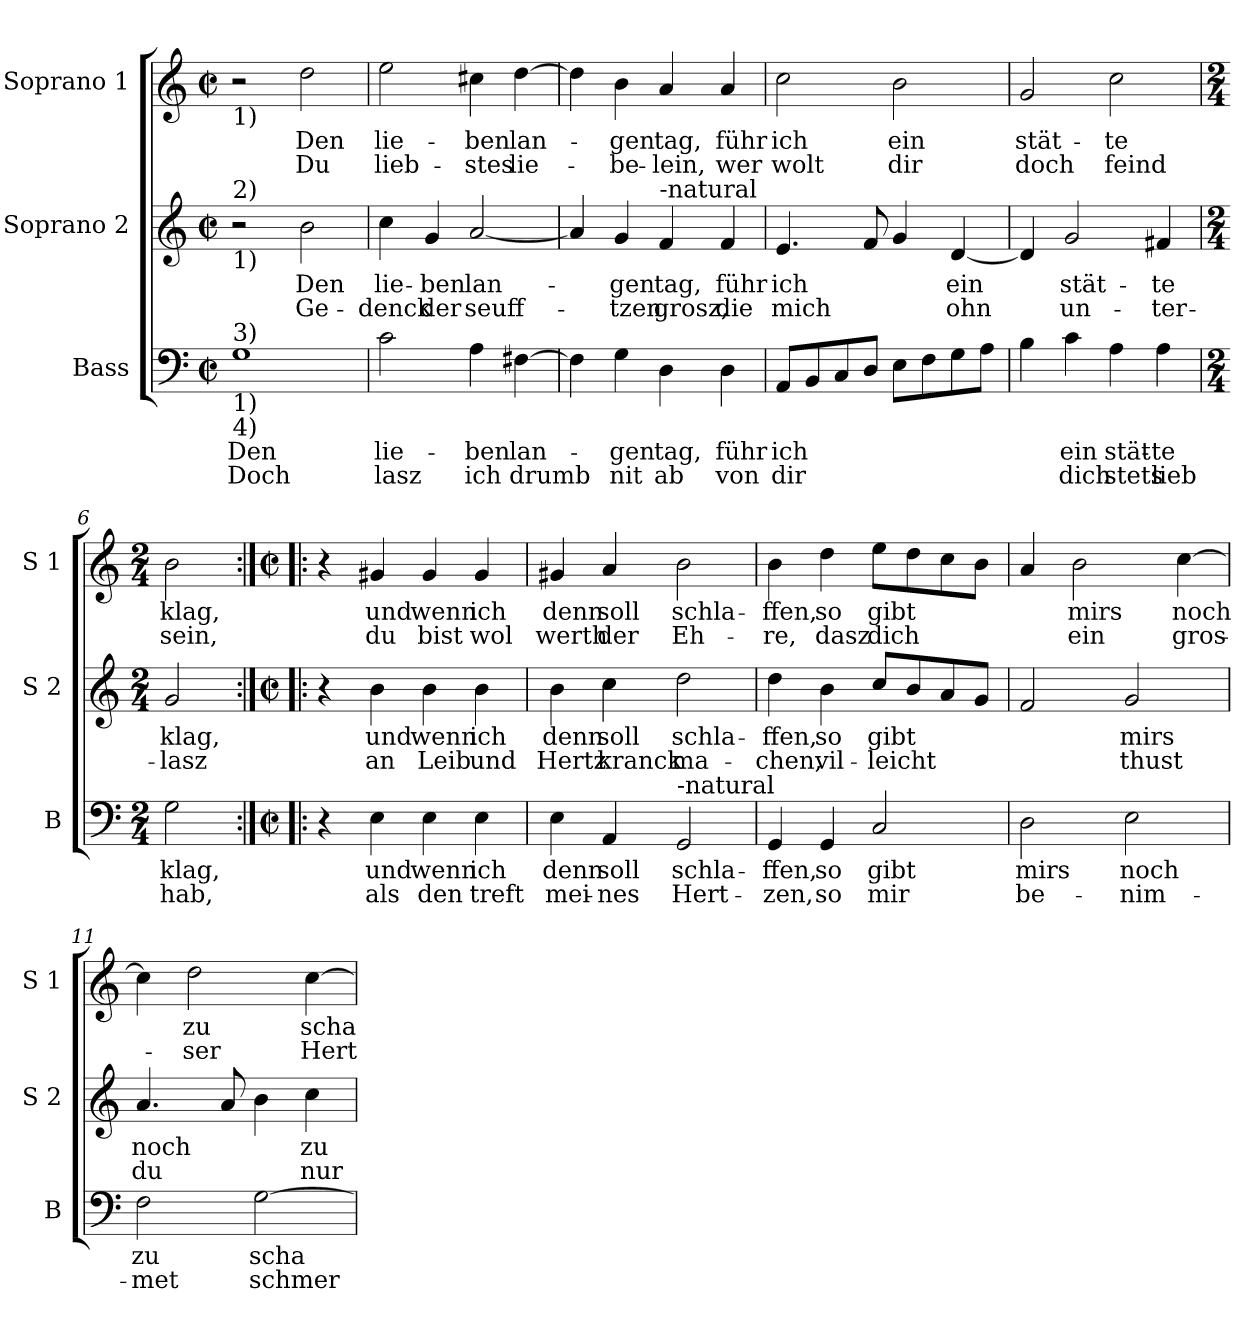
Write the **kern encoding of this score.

**kern	**text	**text	**kern	**text	**text	**kern	**text	**text
*part3	*part3	*part3	*part2	*part2	*part2	*part1	*part1	*part1
*staff3	*staff3	*staff3	*staff2	*staff2	*staff2	*staff1	*staff1	*staff1
*I"Bass	*	*	*I"Soprano 2	*	*	*I"Soprano 1	*	*
*I'B	*	*	*I'S 2	*	*	*I'S 1	*	*
*clefF4	*	*	*clefG2	*	*	*clefG2	*	*
*k[]	*	*	*k[]	*	*	*k[]	*	*
*C:	*	*	*C:	*	*	*C:	*	*
*M2/2	*	*	*M2/2	*	*	*M2/2	*	*
*met(c|)	*	*	*met(c|)	*	*	*met(c|)	*	*
=1	=1	=1	=1	=1	=1	=1	=1	=1
!	!	!	!	!	!	!LO:TX:b:t=1)	!	!
!	!	!	!LO:TX:a:t=2)	!	!	!	!	!
!	!	!	!LO:TX:b:t=1)	!	!	!	!	!
!LO:TX:a:t=3)	!	!	!	!	!	!	!	!
!LO:TX:b:t=1)	!	!	!	!	!	!	!	!
!LO:TX:b:t=4)	!	!	!	!	!	!	!	!
!	!LO:LY:b	!LO:LY:b	!	!	!	!	!	!
1G	Den	Doch	2r	.	.	2r	.	.
!	!	!	!	!LO:LY:b	!LO:LY:b	!	!LO:LY:b	!LO:LY:b
.	.	.	2b\	Den	Ge-	2dd\	Den	Du
=2	=2	=2	=2	=2	=2	=2	=2	=2
!	!LO:LY:b	!LO:LY:b	!	!LO:LY:b	!LO:LY:b	!	!LO:LY:b	!LO:LY:b
2c\	lie-	lasz	4cc\	lie-	-denck	2ee\	lie-	lieb-
!	!	!	!	!LO:LY:b	!LO:LY:b	!	!	!
.	.	.	4g/	-ben	der	.	.	.
!	!LO:LY:b	!LO:LY:b	!	!LO:LY:b	!LO:LY:b	!	!LO:LY:b	!LO:LY:b
4A\	-ben	ich	[2a/	lan-	seuff-	4cc#X\	-ben	-stes
!	!LO:LY:b	!LO:LY:b	!	!	!	!	!LO:LY:b	!LO:LY:b
[4F#X\	lan-	drumb	.	.	.	[4dd\	lan-	lie-
=3	=3	=3	=3	=3	=3	=3	=3	=3
4F#\]	.	.	4a/]	.	.	4dd\]	.	.
!	!LO:LY:b	!LO:LY:b	!	!LO:LY:b	!LO:LY:b	!	!LO:LY:b	!LO:LY:b
4G\	-gen	nit	4g/	-gen	-tzen	4b\	-gen	-be-
!	!	!	!LO:TX:a:t=-natural	!	!	!	!	!
!	!LO:LY:b	!LO:LY:b	!	!LO:LY:b	!LO:LY:b	!	!LO:LY:b	!LO:LY:b
4D\	tag,	ab	4f/	tag,	grosz,	4a/	tag,	-lein,
!	!LO:LY:b	!LO:LY:b	!	!LO:LY:b	!LO:LY:b	!	!LO:LY:b	!LO:LY:b
4D\	führ	von	4f/	führ	die	4a/	führ	wer
=4	=4	=4	=4	=4	=4	=4	=4	=4
!	!LO:LY:b	!LO:LY:b	!	!LO:LY:b	!LO:LY:b	!	!LO:LY:b	!LO:LY:b
8AA/L	ich	dir	4.e/	ich	mich	2cc\	ich	wolt
8BB/	.	.	.	.	.	.	.	.
8C/	.	.	.	.	.	.	.	.
8D/J	.	.	8f/	.	.	.	.	.
!	!	!	!	!	!	!	!LO:LY:b	!LO:LY:b
8E\L	.	.	4g/	.	.	2b\	ein	dir
8F\	.	.	.	.	.	.	.	.
!	!	!	!	!LO:LY:b	!LO:LY:b	!	!	!
8G\	.	.	[4d/	ein	ohn	.	.	.
8A\J	.	.	.	.	.	.	.	.
=5	=5	=5	=5	=5	=5	=5	=5	=5
!	!	!	!	!	!	!	!LO:LY:b	!LO:LY:b
4B\	.	.	4d/]	.	.	2g/	stät-	doch
!	!LO:LY:b	!LO:LY:b	!	!LO:LY:b	!LO:LY:b	!	!	!
4c\	ein	dich	2g/	stät-	un-	.	.	.
!	!LO:LY:b	!LO:LY:b	!	!	!	!	!LO:LY:b	!LO:LY:b
4A\	stät-	stets	.	.	.	2cc\	-te	feind
!	!LO:LY:b	!LO:LY:b	!	!LO:LY:b	!LO:LY:b	!	!	!
4A\	-te	lieb	4f#X/	-te	-ter-	.	.	.
!!LO:LB:g=z
=6	=6	=6	=6	=6	=6	=6	=6	=6
*M2/4	*	*	*M2/4	*	*	*M2/4	*	*
!	!LO:LY:b	!LO:LY:b	!	!LO:LY:b	!LO:LY:b	!	!LO:LY:b	!LO:LY:b
2G\	klag,	hab,	2g/	klag,	-lasz	2b\	klag,	sein,
=7:|!|:	=7:|!|:	=7:|!|:	=7:|!|:	=7:|!|:	=7:|!|:	=7:|!|:	=7:|!|:	=7:|!|:
*M2/2	*	*	*M2/2	*	*	*M2/2	*	*
*met(c|)	*	*	*met(c|)	*	*	*met(c|)	*	*
4r	.	.	4r	.	.	4r	.	.
!	!LO:LY:b	!LO:LY:b	!	!LO:LY:b	!LO:LY:b	!	!LO:LY:b	!LO:LY:b
4E\	und	als	4b\	und	an	4g#X/	und	du
!	!LO:LY:b	!LO:LY:b	!	!LO:LY:b	!LO:LY:b	!	!LO:LY:b	!LO:LY:b
4E\	wenn	den	4b\	wenn	Leib	4g#/	wenn	bist
!	!LO:LY:b	!LO:LY:b	!	!LO:LY:b	!LO:LY:b	!	!LO:LY:b	!LO:LY:b
4E\	ich	treft	4b\	ich	und	4g#/	ich	wol
=8	=8	=8	=8	=8	=8	=8	=8	=8
!	!LO:LY:b	!LO:LY:b	!	!LO:LY:b	!LO:LY:b	!	!LO:LY:b	!LO:LY:b
4E\	denn	mei-	4b\	denn	Hertz	4g#X/	denn	werth
!	!LO:LY:b	!LO:LY:b	!	!LO:LY:b	!LO:LY:b	!	!LO:LY:b	!LO:LY:b
4AA/	soll	-nes	4cc\	soll	kranck	4a/	soll	der
!LO:TX:a:t=-natural	!	!	!	!	!	!	!	!
!	!LO:LY:b	!LO:LY:b	!	!LO:LY:b	!LO:LY:b	!	!LO:LY:b	!LO:LY:b
2GG/	schla-	Hert-	2dd\	schla-	ma-	2b\	schla-	Eh-
=9	=9	=9	=9	=9	=9	=9	=9	=9
!	!LO:LY:b	!LO:LY:b	!	!LO:LY:b	!LO:LY:b	!	!LO:LY:b	!LO:LY:b
4GG/	-ffen,	-zen,	4dd\	-ffen,	-chen,	4b\	-ffen,	-re,
!	!LO:LY:b	!LO:LY:b	!	!LO:LY:b	!LO:LY:b	!	!LO:LY:b	!LO:LY:b
4GG/	so	so	4b\	so	vil-	4dd\	so	dasz
!	!LO:LY:b	!LO:LY:b	!	!LO:LY:b	!LO:LY:b	!	!LO:LY:b	!LO:LY:b
2C/	gibt	mir	8cc/L	gibt	-leicht	8ee\L	gibt	dich
.	.	.	8b/	.	.	8dd\	.	.
.	.	.	8a/	.	.	8cc\	.	.
.	.	.	8g/J	.	.	8b\J	.	.
!!LO:PB:g=z
=10	=10	=10	=10	=10	=10	=10	=10	=10
!	!LO:LY:b	!LO:LY:b	!	!	!	!	!	!
2D\	mirs	be-	2f/	.	.	4a/	.	.
!	!	!	!	!	!	!	!LO:LY:b	!LO:LY:b
.	.	.	.	.	.	2b\	mirs	ein
!	!LO:LY:b	!LO:LY:b	!	!LO:LY:b	!LO:LY:b	!	!	!
2E\	noch	-nim-	2g/	mirs	thust	.	.	.
!	!	!	!	!	!	!	!LO:LY:b	!LO:LY:b
.	.	.	.	.	.	[4cc\	noch	gros-
=11	=11	=11	=11	=11	=11	=11	=11	=11
!	!LO:LY:b	!LO:LY:b	!	!LO:LY:b	!LO:LY:b	!	!	!
2F\	zu	-met	4.a/	noch	du	4cc\]	.	.
!	!	!	!	!	!	!	!LO:LY:b	!LO:LY:b
.	.	.	.	.	.	2dd\	zu	-ser
.	.	.	8a/	.	.	.	.	.
!	!LO:LY:b	!LO:LY:b	!	!	!	!	!	!
[2G\	scha-	schmer-	4b\	.	.	.	.	.
!	!	!	!	!LO:LY:b	!LO:LY:b	!	!LO:LY:b	!LO:LY:b
.	.	.	4cc\	zu	nur	[4cc\	scha-	Hert-
=	=	=	=	=	=	=	=	=
*-	*-	*-	*-	*-	*-	*-	*-	*-
